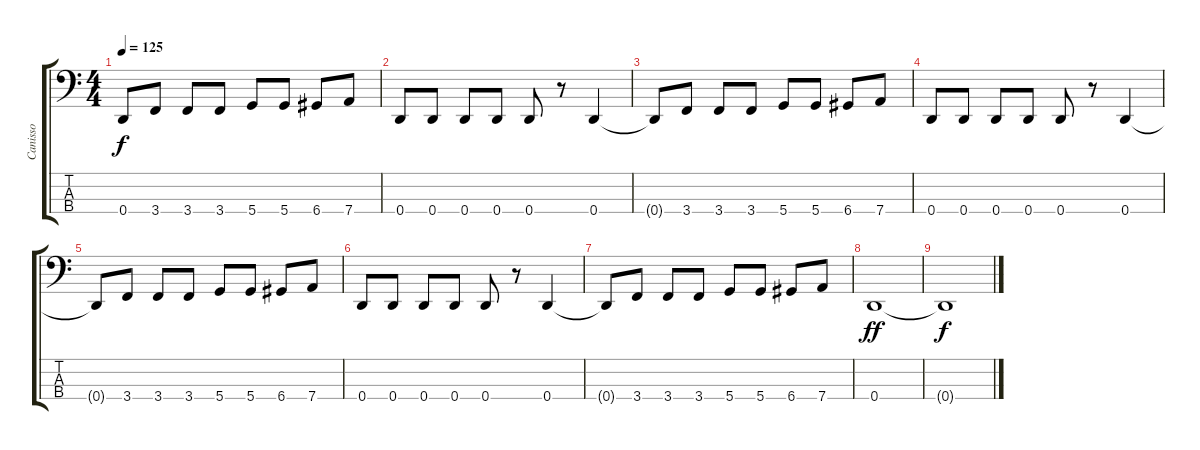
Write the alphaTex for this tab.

\track ("Canisso" "Canisso") {instrument slapbass2}
\staff {score tabs}
\tuning (G2 D2 A1 D1) {hide}
\ts (4 4)
\tempo 125
\clef f4
\ks c
0.4{t}.8{dy f} 3.4.8 3.4.8 3.4.8 5.4.8 5.4.8 6.4.8 7.4.8 |
0.4.8 0.4.8 0.4.8 0.4.8 0.4.8 r.8 0.4.4 |
0.4{t}.8 3.4.8 3.4.8 3.4.8 5.4.8 5.4.8 6.4.8 7.4.8 |
0.4.8 0.4.8 0.4.8 0.4.8 0.4.8 r.8 0.4.4 |
0.4{t}.8 3.4.8 3.4.8 3.4.8 5.4.8 5.4.8 6.4.8 7.4.8 |
0.4.8 0.4.8 0.4.8 0.4.8 0.4.8 r.8 0.4.4 |
0.4{t}.8 3.4.8 3.4.8 3.4.8 5.4.8 5.4.8 6.4.8 7.4.8 |
0.4.1{dy ff} |
0.4{t}.1{dy f}
